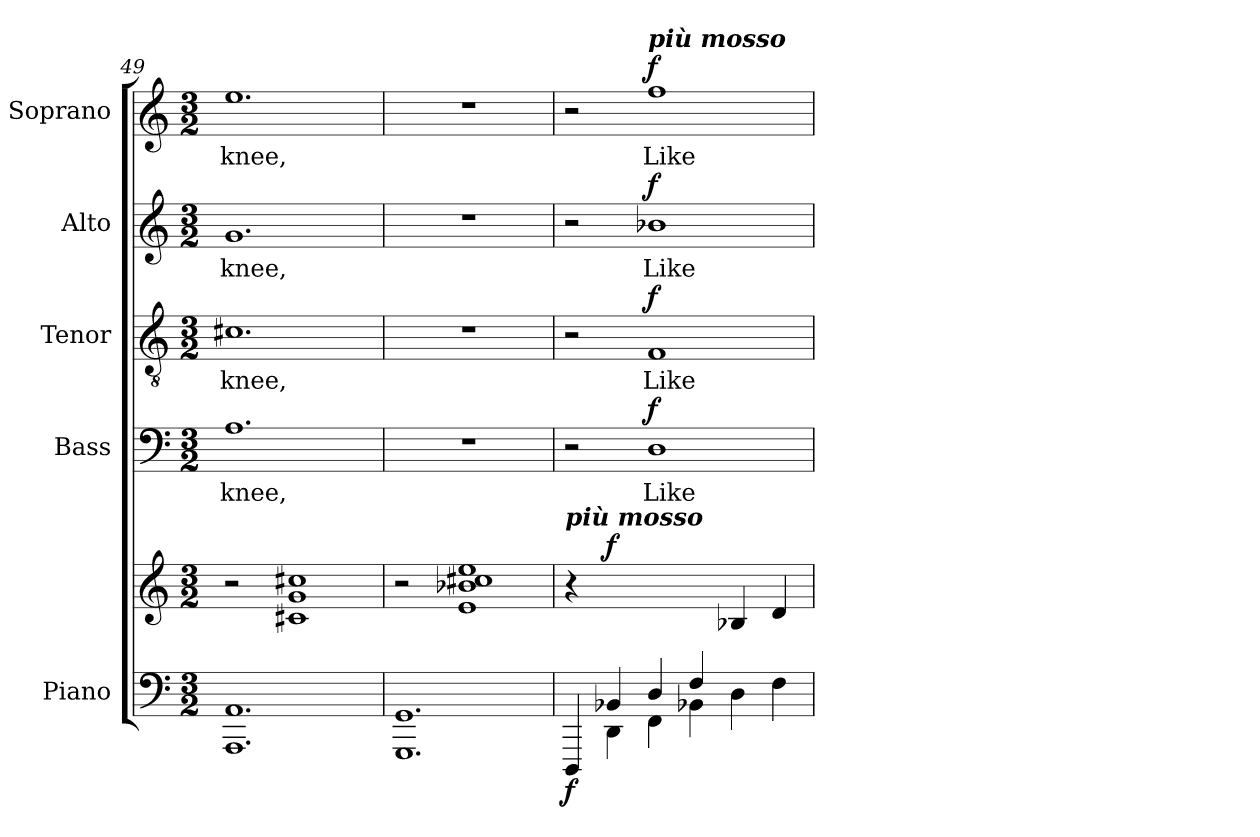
**kern	**kern	**dynam	**kern	**text	**dynam	**kern	**text	**dynam	**kern	**text	**dynam	**kern	**text	**dynam
*part5	*part5	*part5	*part4	*part4	*part4	*part3	*part3	*part3	*part2	*part2	*part2	*part1	*part1	*part1
*staff6	*staff5	*staff5/6	*staff4	*staff4	*staff4	*staff3	*staff3	*staff3	*staff2	*staff2	*staff2	*staff1	*staff1	*staff1
*I"Piano	*	*	*I"Bass	*	*	*I"Tenor	*	*	*I"Alto	*	*	*I"Soprano	*	*
*	*	*	*I'B	*	*	*I'T	*	*	*I'A	*	*	*I'S	*	*
*clefF4	*clefG2	*	*clefF4	*	*	*clefGv2	*	*	*clefG2	*	*	*clefG2	*	*
*k[]	*k[]	*	*k[]	*	*	*k[]	*	*	*k[]	*	*	*k[]	*	*
*C:	*C:	*	*C:	*	*	*C:	*	*	*C:	*	*	*C:	*	*
*M3/2	*M3/2	*	*M3/2	*	*	*M3/2	*	*	*M3/2	*	*	*M3/2	*	*
=49	=49	=49	=49	=49	=49	=49	=49	=49	=49	=49	=49	=49	=49	=49
!	!	!	!	!LO:LY:b	!	!	!LO:LY:b	!	!	!LO:LY:b	!	!	!LO:LY:b	!
1.AAA 1.AA	2r	.	1.A	knee,	.	1.c#X	knee,	.	1.g	knee,	.	1.ee	knee,	.
.	1c#X 1g 1cc#X	.	.	.	.	.	.	.	.	.	.	.	.	.
=50	=50	=50	=50	=50	=50	=50	=50	=50	=50	=50	=50	=50	=50	=50
!	!	!	!LO:N:vis=1	!	!	!LO:N:vis=1	!	!	!LO:N:vis=1	!	!	!LO:N:vis=1	!	!
1.GGG 1.GG	2r	.	1.r	.	.	1.r	.	.	1.r	.	.	1.r	.	.
.	1e 1b-X 1cc#X 1ee	.	.	.	.	.	.	.	.	.	.	.	.	.
=51	=51	=51	=51	=51	=51	=51	=51	=51	=51	=51	=51	=51	=51	=51
*^	*	*	*	*	*	*	*	*	*	*	*	*	*	*
!	!	!LO:TX:a:Bi:t=più mosso	!	!	!	!	!	!	!	!	!	!	!	!	!
!	!	!	!LO:DY:b=2	!	!	!	!	!	!	!	!	!	!	!	!
4ryy	4DDD	4r	f	2r	.	.	2r	.	.	2r	.	.	2r	.	.
!	!	!	!LO:DY:a	!	!	!	!	!	!	!	!	!	!	!	!
4BB-X/	4DD\	2.ryy	f	.	.	.	.	.	.	.	.	.	.	.	.
!	!	!	!	!	!	!	!	!	!	!	!	!	!LO:TX:a:Bi:t=più mosso	!	!
!	!	!	!	!	!LO:LY:b	!LO:DY:b	!	!LO:LY:b	!LO:DY:b	!	!LO:LY:b	!LO:DY:b	!	!LO:LY:b	!LO:DY:b
4D/	4FF\	.	.	1D	Like	f	1F	Like	f	1b-X	Like	f	1ff	Like	f
4F/	4BB-X\	.	.	.	.	.	.	.	.	.	.	.	.	.	.
2ryy	4D	4B-X	.	.	.	.	.	.	.	.	.	.	.	.	.
.	4F	4d	.	.	.	.	.	.	.	.	.	.	.	.	.
*v	*v	*	*	*	*	*	*	*	*	*	*	*	*	*	*
=	=	=	=	=	=	=	=	=	=	=	=	=	=	=
*-	*-	*-	*-	*-	*-	*-	*-	*-	*-	*-	*-	*-	*-	*-
